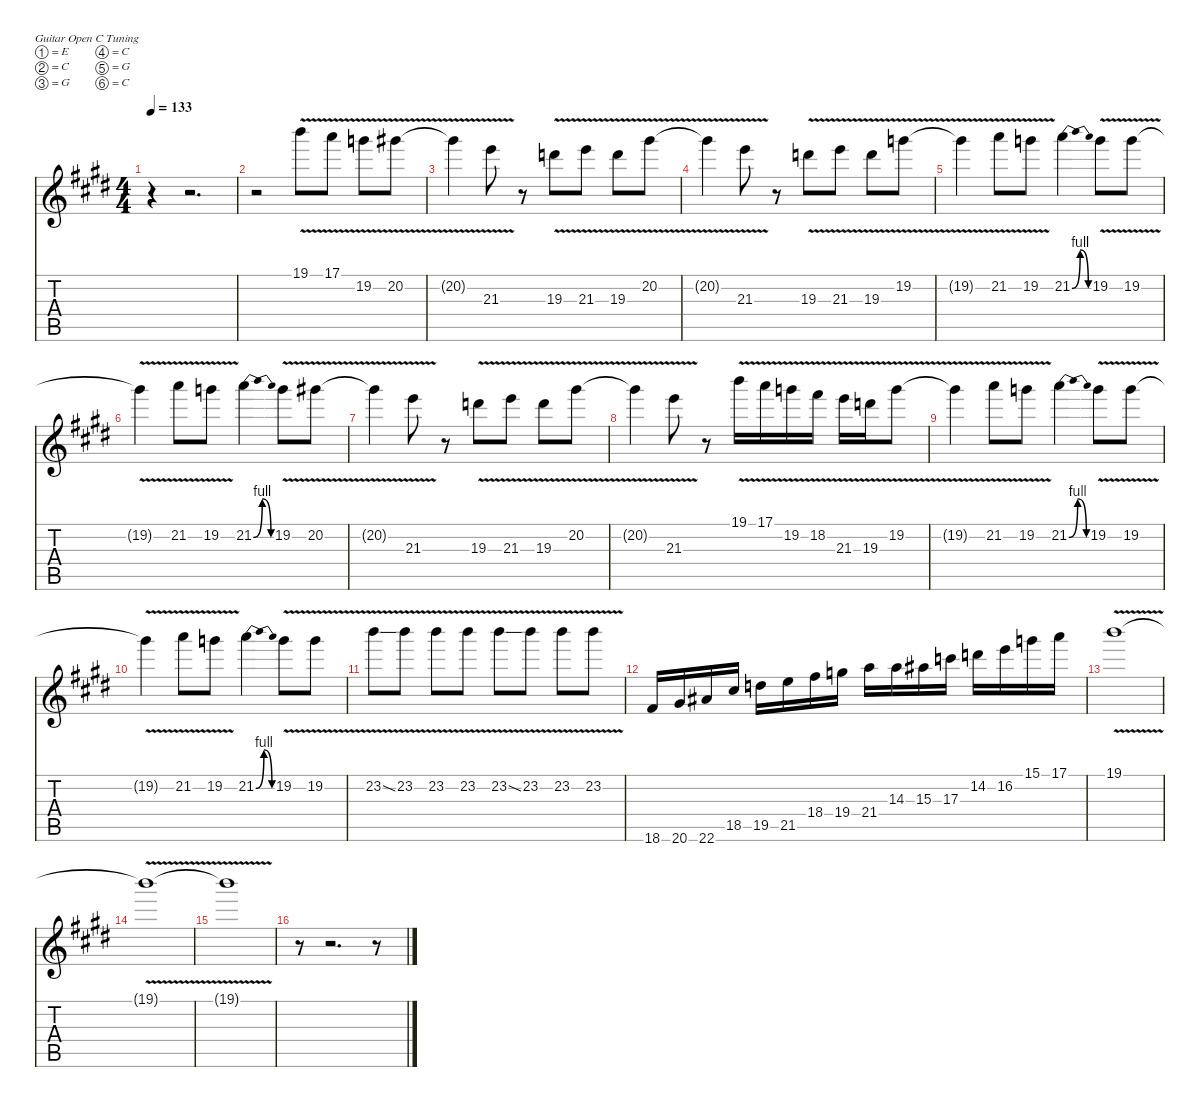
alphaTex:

\defaultSystemsLayout 4
\hideDynamics
\bracketExtendMode nobrackets
\singleTrackTrackNamePolicy hidden
\multiTrackTrackNamePolicy hidden
\firstSystemTrackNameMode fullname
\firstSystemTrackNameOrientation horizontal
\otherSystemsTrackNameOrientation horizontal
\track ("Solo Devin Townsend" "dist.guit.") {instrument distortionguitar}
\staff {score tabs}
\tuning (E4 C4 G3 C3 G2 C2)
\ts (4 4)
\tempo 133
\clef g2
\ks e
r.4{dy f beam Down} r.2{d beam Down} |
r.2{beam Down} 19.1{v acc forcenatural}.8{beam Down} 17.1{v acc forcenatural}.8{beam Down} 19.2{v acc forcenatural}.8{beam Down} 20.2{v acc #}.8{beam Down} |
20.2{v t acc #}.4{beam Down} 21.3{v acc forcenatural}.8{beam Down} r.8{beam Down} 19.3{v acc forcenatural}.8{beam Down} 21.3{v acc forcenatural}.8{beam Down} 19.3{v acc forcenatural}.8{beam Down} 20.2{v acc #}.8{beam Down} |
20.2{v t acc #}.4{beam Down} 21.3{v acc forcenatural}.8{beam Down} r.8{beam Down} 19.3{v acc forcenatural}.8{beam Down} 21.3{v acc forcenatural}.8{beam Down} 19.3{v acc forcenatural}.8{beam Down} 19.2{v acc forcenatural}.8{beam Down} |
19.2{v t acc forcenatural}.4{beam Down} 21.2{v acc forcenatural}.8{beam Down} 19.2{v acc forcenatural}.8{beam Down} 21.2{be (bendrelease 0 0 9.999999599999999 4 19.999999199999998 4 30 0) acc forcenatural}.4{beam Down} 19.2{v acc forcenatural}.8{beam Down} 19.2{v acc forcenatural}.8{beam Down} |
19.2{v t acc forcenatural}.4{beam Down} 21.2{v acc forcenatural}.8{beam Down} 19.2{v acc forcenatural}.8{beam Down} 21.2{be (bendrelease 0 0 9.999999599999999 4 19.999999199999998 4 30 0) acc forcenatural}.4{beam Down} 19.2{v acc forcenatural}.8{beam Down} 20.2{v acc #}.8{beam Down} |
20.2{v t acc #}.4{beam Down} 21.3{v acc forcenatural}.8{beam Down} r.8{beam Down} 19.3{v acc forcenatural}.8{beam Down} 21.3{v acc forcenatural}.8{beam Down} 19.3{v acc forcenatural}.8{beam Down} 20.2{v acc #}.8{beam Down} |
20.2{v t acc #}.4{beam Down} 21.3{v acc forcenatural}.8{beam Down} r.8{beam Down} 19.1{v acc forcenatural}.16{beam Down} 17.1{v acc forcenatural}.16{beam Down} 19.2{v acc forcenatural}.16{beam Down} 18.2{v acc #}.16{beam Down} 21.3{v acc forcenatural}.16{beam Down} 19.3{v acc forcenatural}.16{beam Down} 19.2{v acc forcenatural}.8{beam Down} |
19.2{v t acc forcenatural}.4{beam Down} 21.2{v acc forcenatural}.8{beam Down} 19.2{v acc forcenatural}.8{beam Down} 21.2{be (bendrelease 0 0 9.999999599999999 4 19.999999199999998 4 30 0) acc forcenatural}.4{beam Down} 19.2{v acc forcenatural}.8{beam Down} 19.2{v acc forcenatural}.8{beam Down} |
19.2{v t acc forcenatural}.4{beam Down} 21.2{v acc forcenatural}.8{beam Down} 19.2{v acc forcenatural}.8{beam Down} 21.2{be (bendrelease 0 0 9.999999599999999 4 19.999999199999998 4 30 0) acc forcenatural}.4{beam Down} 19.2{v acc forcenatural}.8{beam Down} 19.2{v acc forcenatural}.8{beam Down} |
23.2{v ss acc forcenatural}.8{beam Down} 23.2{v acc forcenatural}.8{beam Down} 23.2{v acc forcenatural}.8{beam Down} 23.2{v acc forcenatural}.8{beam Down} 23.2{v ss acc forcenatural}.8{beam Down} 23.2{v acc forcenatural}.8{beam Down} 23.2{v acc forcenatural}.8{beam Down} 23.2{v acc forcenatural}.8{beam Down} |
18.6{acc #}.16{beam Up} 20.6{acc #}.16{beam Up} 22.6{acc #}.16{beam Up} 18.5{acc #}.16{beam Up} 19.5{acc forcenatural}.16{beam Down} 21.5{acc forcenatural}.16{beam Down} 18.4{acc #}.16{beam Down} 19.4{acc forcenatural}.16{beam Down} 21.4{acc forcenatural}.16{beam Down} 14.3{acc forcenatural}.16{beam Down} 15.3{acc #}.16{beam Down} 17.3{acc forcenatural}.16{beam Down} 14.2{acc forcenatural}.16{beam Down} 16.2{acc forcenatural}.16{beam Down} 15.1{acc forcenatural}.16{beam Down} 17.1{acc forcenatural}.16{beam Down} |
19.1{v acc forcenatural}.1{beam Down} |
19.1{v t acc forcenatural}.1{beam Down} |
19.1{v t acc forcenatural}.1{beam Down} |
r.8{beam Down} r.2{d beam Down} r.8{beam Down}
